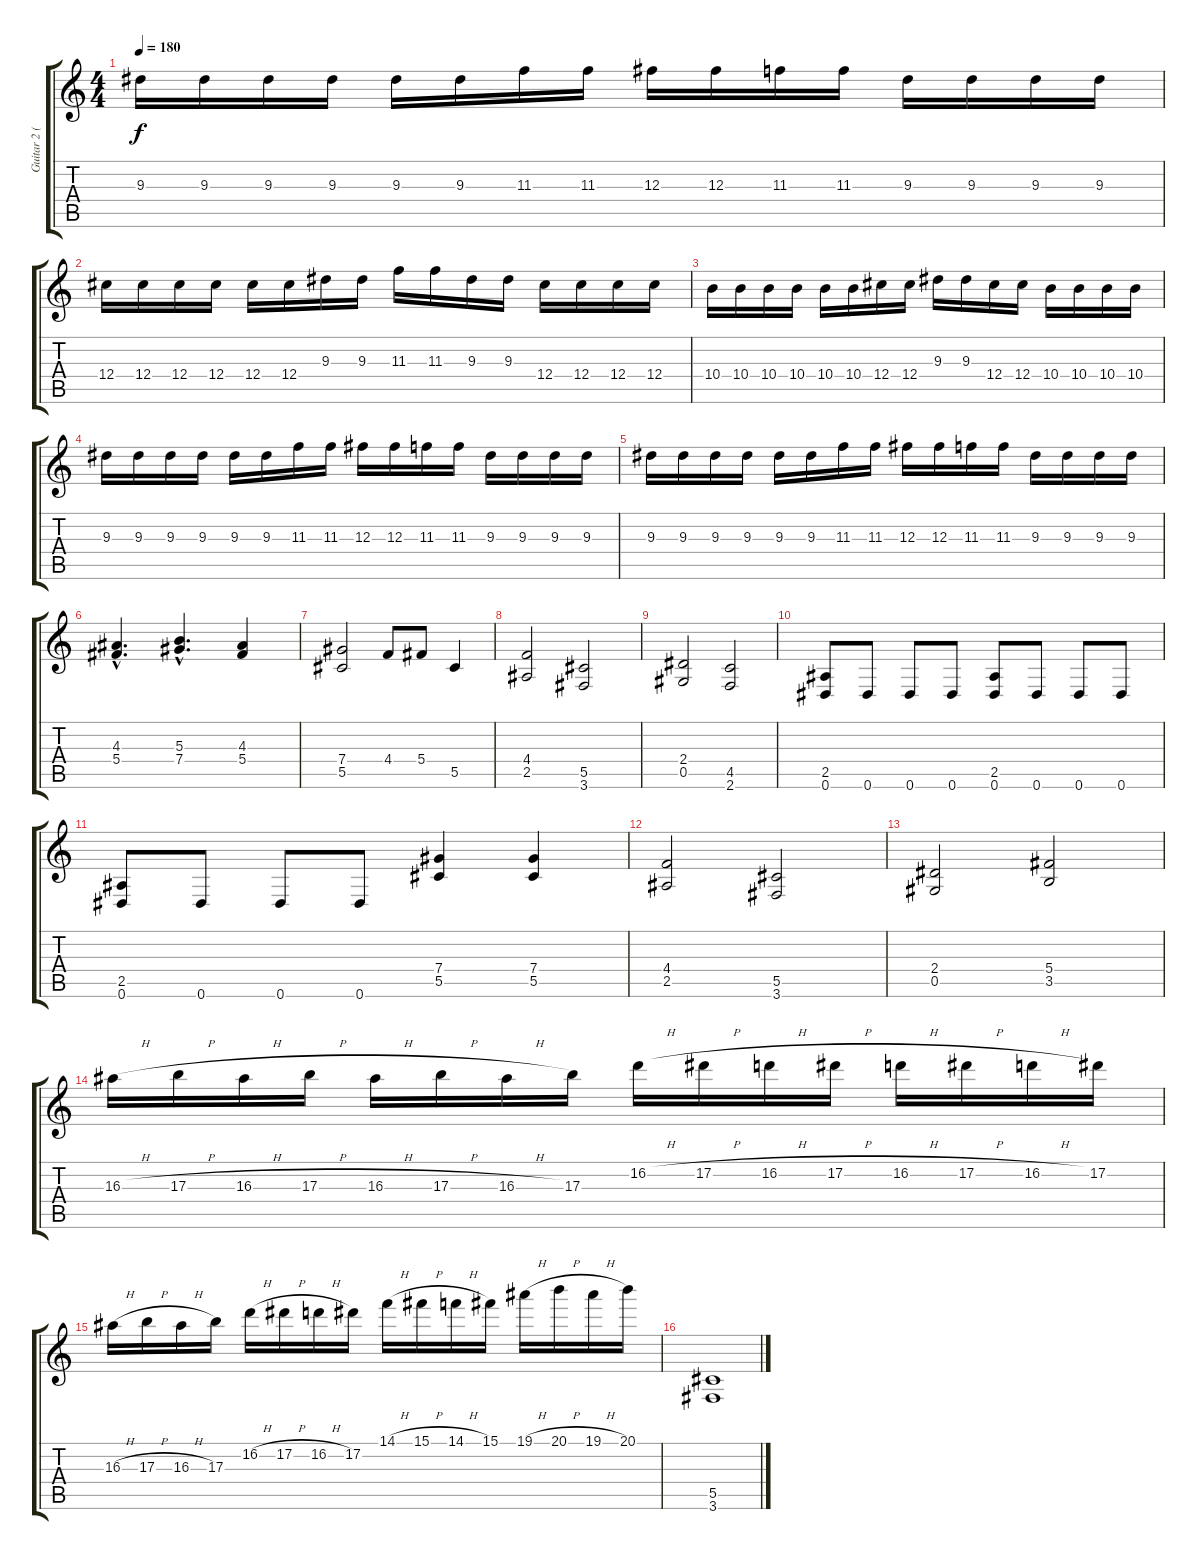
\track ("Guitar 2 (Eb-tuning)" "Guitar 2 (") {instrument overdrivenguitar}
\staff {score tabs}
\tuning (Eb4 Bb3 Gb3 Db3 Ab2 Eb2) {hide}
\ts (4 4)
\tempo 180
\clef g2
\ks c
9.3.16{dy f} 9.3.16 9.3.16 9.3.16 9.3.16 9.3.16 11.3.16 11.3.16 12.3.16 12.3.16 11.3.16 11.3.16 9.3.16 9.3.16 9.3.16 9.3.16 |
12.4.16 12.4.16 12.4.16 12.4.16 12.4.16 12.4.16 9.3.16 9.3.16 11.3.16 11.3.16 9.3.16 9.3.16 12.4.16 12.4.16 12.4.16 12.4.16 |
10.4.16 10.4.16 10.4.16 10.4.16 10.4.16 10.4.16 12.4.16 12.4.16 9.3.16 9.3.16 12.4.16 12.4.16 10.4.16 10.4.16 10.4.16 10.4.16 |
9.3.16 9.3.16 9.3.16 9.3.16 9.3.16 9.3.16 11.3.16 11.3.16 12.3.16 12.3.16 11.3.16 11.3.16 9.3.16 9.3.16 9.3.16 9.3.16 |
9.3.16 9.3.16 9.3.16 9.3.16 9.3.16 9.3.16 11.3.16 11.3.16 12.3.16 12.3.16 11.3.16 11.3.16 9.3.16 9.3.16 9.3.16 9.3.16 |
(4.3{hac} 5.4{hac}).4{d} (5.3{hac} 7.4{hac}).4{d} (4.3 5.4).4 |
(7.4 5.5).2 4.4.8 5.4.8 5.5.4 |
(4.4 2.5).2 (5.5 3.6).2 |
(2.4 0.5).2 (4.5 2.6).2 |
(2.5 0.6).8 0.6.8 0.6.8 0.6.8 (2.5 0.6).8 0.6.8 0.6.8 0.6.8 |
(2.5 0.6).8 0.6.8 0.6.8 0.6.8 (7.4 5.5).4 (7.4 5.5).4 |
(4.4 2.5).2 (5.5 3.6).2 |
(2.4 0.5).2 (5.4 3.5).2 |
16.3{h}.16 17.3{h}.16 16.3{h}.16 17.3{h}.16 16.3{h}.16 17.3{h}.16 16.3{h}.16 17.3.16 16.2{h}.16 17.2{h}.16 16.2{h}.16 17.2{h}.16 16.2{h}.16 17.2{h}.16 16.2{h}.16 17.2.16 |
16.3{h}.16 17.3{h}.16 16.3{h}.16 17.3.16 16.2{h}.16 17.2{h}.16 16.2{h}.16 17.2.16 14.1{h}.16 15.1{h}.16 14.1{h}.16 15.1.16 19.1{h}.16 20.1{h}.16 19.1{h}.16 20.1.16 |
(5.5 3.6).1
